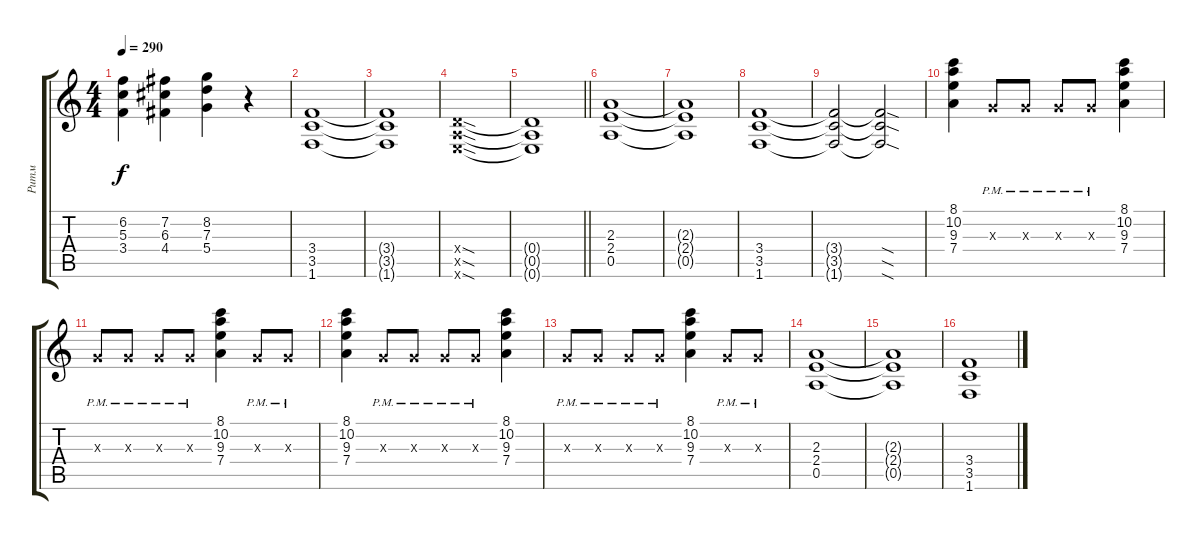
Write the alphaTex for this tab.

\track ("Ритм" "Ритм") {instrument distortionguitar}
\staff {score tabs}
\tuning (E4 B3 G3 D3 A2 E2) {hide}
\ts (4 4)
\tempo 290
\clef g2
\ks c
(6.2{t} 5.3{t} 3.4{t}).4{dy f} (7.2 6.3 4.4).4 (8.2 7.3 5.4).4 r.4 |
(3.4 3.5 1.6).1 |
(3.4{t} 3.5{t} 1.6{t}).1 |
(0.4{sod x} 0.5{sod x} 0.6{sod x}).1 |
\barLineRight lightlight
(0.4{t} 0.5{t} 0.6{t}).1 |
(2.3 2.4 0.5).1 |
(2.3{t} 2.4{t} 0.5{t}).1 |
(3.4 3.5 1.6).1 |
(3.4{t} 3.5{t} 1.6{t}).2 (3.4{sod t} 3.5{sod t} 1.6{sod t}).2 |
(8.1 10.2 9.3 7.4).4 0.3{pm x}.8 0.3{pm x}.8 0.3{pm x}.8 0.3{pm x}.8 (8.1 10.2 9.3 7.4).4 |
0.3{pm x}.8 0.3{pm x}.8 0.3{pm x}.8 0.3{pm x}.8 (8.1 10.2 9.3 7.4).4 0.3{pm x}.8 0.3{pm x}.8 |
(8.1 10.2 9.3 7.4).4 0.3{pm x}.8 0.3{pm x}.8 0.3{pm x}.8 0.3{pm x}.8 (8.1 10.2 9.3 7.4).4 |
0.3{pm x}.8 0.3{pm x}.8 0.3{pm x}.8 0.3{pm x}.8 (8.1 10.2 9.3 7.4).4 0.3{pm x}.8 0.3{pm x}.8 |
(2.3 2.4 0.5).1 |
(2.3{t} 2.4{t} 0.5{t}).1 |
(3.4 3.5 1.6).1
